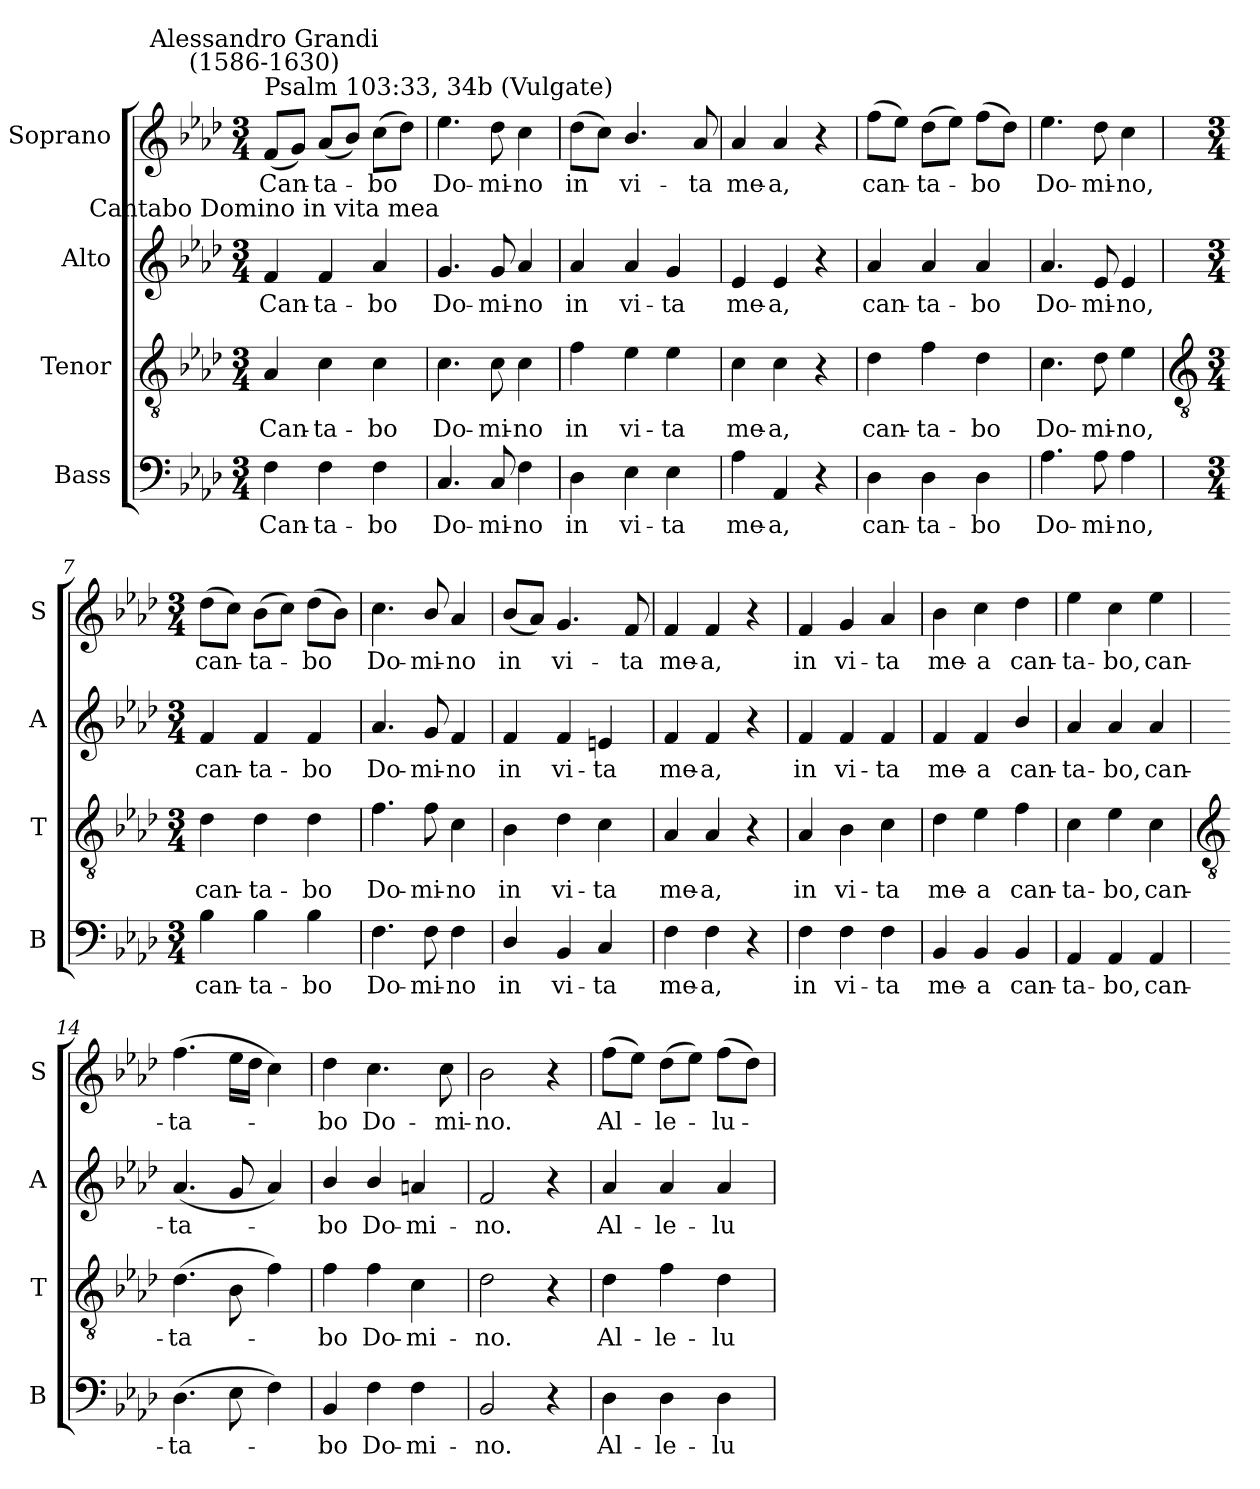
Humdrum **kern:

**kern	**text	**kern	**text	**kern	**text	**kern	**text
*part4	*part4	*part3	*part3	*part2	*part2	*part1	*part1
*staff4	*staff4	*staff3	*staff3	*staff2	*staff2	*staff1	*staff1
*I"Bass	*	*I"Tenor	*	*I"Alto	*	*I"Soprano	*
*I'B	*	*I'T	*	*I'A	*	*I'S	*
*clefF4	*	*clefGv2	*	*clefG2	*	*clefG2	*
*k[b-e-a-d-]	*	*k[b-e-a-d-]	*	*k[b-e-a-d-]	*	*k[b-e-a-d-]	*
*A-:	*	*A-:	*	*A-:	*	*A-:	*
*M3/4	*	*M3/4	*	*M3/4	*	*M3/4	*
=1	=1	=1	=1	=1	=1	=1	=1
!	!	!	!	!	!	!LO:TX:a:t=Psalm 103&colon;33, 34b (Vulgate)	!
!	!	!	!	!	!	!LO:TX:a:cj:t=Alessandro Grandi\n(1586-1630)	!
!	!	!	!	!LO:TX:a:cj:t=Cantabo Domino in vita mea	!	!	!
!	!LO:LY:b	!	!LO:LY:b	!	!LO:LY:b	!	!LO:LY:b
4F	Can-	4A-	Can-	4f	Can-	(<8fL	Can-
.	.	.	.	.	.	8gJ)	.
!	!LO:LY:b	!	!LO:LY:b	!	!LO:LY:b	!	!LO:LY:b
4F	-ta-	4c	-ta-	4f	-ta-	(<8a-L	ta-
.	.	.	.	.	.	8b-J)	.
!	!LO:LY:b	!	!LO:LY:b	!	!LO:LY:b	!	!LO:LY:b
4F	-bo	4c	-bo	4a-	-bo	(>8ccL	bo
.	.	.	.	.	.	8dd-J)	.
=2	=2	=2	=2	=2	=2	=2	=2
!	!LO:LY:b	!	!LO:LY:b	!	!LO:LY:b	!	!LO:LY:b
4.C	Do-	4.c	Do-	4.g	Do-	4.ee-	Do-
!	!LO:LY:b	!	!LO:LY:b	!	!LO:LY:b	!	!LO:LY:b
8C	-mi-	8c	-mi-	8g	-mi-	8dd-	-mi-
!	!LO:LY:b	!	!LO:LY:b	!	!LO:LY:b	!	!LO:LY:b
4F	-no	4c	-no	4a-	-no	4cc	-no
=3	=3	=3	=3	=3	=3	=3	=3
!	!LO:LY:b	!	!LO:LY:b	!	!LO:LY:b	!	!LO:LY:b
4D-	in	4f	in	4a-	in	(>8dd-L	in
.	.	.	.	.	.	8ccJ)	.
!	!LO:LY:b	!	!LO:LY:b	!	!LO:LY:b	!	!LO:LY:b
4E-	vi-	4e-	vi-	4a-	vi-	4.b-/	vi-
!	!LO:LY:b	!	!LO:LY:b	!	!LO:LY:b	!	!
4E-	-ta	4e-	-ta	4g	-ta	.	.
!	!	!	!	!	!	!	!LO:LY:b
.	.	.	.	.	.	8a-	-ta
=4	=4	=4	=4	=4	=4	=4	=4
!	!LO:LY:b	!	!LO:LY:b	!	!LO:LY:b	!	!LO:LY:b
4A-	me-	4c	me-	4e-	me-	4a-	me-
!	!LO:LY:b	!	!LO:LY:b	!	!LO:LY:b	!	!LO:LY:b
4AA-	-a,	4c	-a,	4e-	-a,	4a-	-a,
4r	.	4r	.	4r	.	4r	.
=5	=5	=5	=5	=5	=5	=5	=5
!	!LO:LY:b	!	!LO:LY:b	!	!LO:LY:b	!	!LO:LY:b
4D-	can-	4d-	can-	4a-	can-	(>8ffL	can-
.	.	.	.	.	.	8ee-J)	.
!	!LO:LY:b	!	!LO:LY:b	!	!LO:LY:b	!	!LO:LY:b
4D-	-ta-	4f	-ta-	4a-	-ta-	(>8dd-L	ta-
.	.	.	.	.	.	8ee-J)	.
!	!LO:LY:b	!	!LO:LY:b	!	!LO:LY:b	!	!LO:LY:b
4D-	-bo	4d-	-bo	4a-	-bo	(>8ffL	bo
.	.	.	.	.	.	8dd-J)	.
=6	=6	=6	=6	=6	=6	=6	=6
!	!LO:LY:b	!	!LO:LY:b	!	!LO:LY:b	!	!LO:LY:b
4.A-	Do-	4.c	Do-	4.a-	Do-	4.ee-	Do-
!	!LO:LY:b	!	!LO:LY:b	!	!LO:LY:b	!	!LO:LY:b
8A-	-mi-	8d-	-mi-	8e-	-mi-	8dd-	-mi-
!	!LO:LY:b	!	!LO:LY:b	!	!LO:LY:b	!	!LO:LY:b
4A-	-no,	4e-	-no,	4e-	-no,	4cc	-no,
!!LO:LB:g=z
=7	=7	=7	=7	=7	=7	=7	=7
*	*	*clefGv2	*	*	*	*	*
*M3/4	*	*M3/4	*	*M3/4	*	*M3/4	*
!	!LO:LY:b	!	!LO:LY:b	!	!LO:LY:b	!	!LO:LY:b
4B-	can-	4d-	can-	4f	can-	(>8dd-L	can-
.	.	.	.	.	.	8ccJ)	.
!	!LO:LY:b	!	!LO:LY:b	!	!LO:LY:b	!	!LO:LY:b
4B-	-ta-	4d-	-ta-	4f	-ta-	(>8b-L	ta-
.	.	.	.	.	.	8ccJ)	.
!	!LO:LY:b	!	!LO:LY:b	!	!LO:LY:b	!	!LO:LY:b
4B-	-bo	4d-	-bo	4f	-bo	(>8dd-L	bo
.	.	.	.	.	.	8b-J)	.
=8	=8	=8	=8	=8	=8	=8	=8
!	!LO:LY:b	!	!LO:LY:b	!	!LO:LY:b	!	!LO:LY:b
4.F	Do-	4.f	Do-	4.a-	Do-	4.cc	Do-
!	!LO:LY:b	!	!LO:LY:b	!	!LO:LY:b	!	!LO:LY:b
8F	-mi-	8f	-mi-	8g	-mi-	8b-/	-mi-
!	!LO:LY:b	!	!LO:LY:b	!	!LO:LY:b	!	!LO:LY:b
4F	-no	4c	-no	4f	-no	4a-	-no
=9	=9	=9	=9	=9	=9	=9	=9
!	!LO:LY:b	!	!LO:LY:b	!	!LO:LY:b	!	!LO:LY:b
4D-/	in	4B-	in	4f	in	(<8b-L	in
.	.	.	.	.	.	8a-J)	.
!	!LO:LY:b	!	!LO:LY:b	!	!LO:LY:b	!	!LO:LY:b
4BB-	vi-	4d-	vi-	4f	vi-	4.g	vi-
!	!LO:LY:b	!	!LO:LY:b	!	!LO:LY:b	!	!
4C	-ta	4c	-ta	4en	-ta	.	.
!	!	!	!	!	!	!	!LO:LY:b
.	.	.	.	.	.	8f	-ta
=10	=10	=10	=10	=10	=10	=10	=10
!	!LO:LY:b	!	!LO:LY:b	!	!LO:LY:b	!	!LO:LY:b
4F	me-	4A-	me-	4f	me-	4f	me-
!	!LO:LY:b	!	!LO:LY:b	!	!LO:LY:b	!	!LO:LY:b
4F	-a,	4A-	-a,	4f	-a,	4f	-a,
4r	.	4r	.	4r	.	4r	.
=11	=11	=11	=11	=11	=11	=11	=11
!	!LO:LY:b	!	!LO:LY:b	!	!LO:LY:b	!	!LO:LY:b
4F	in	4A-	in	4f	in	4f	in
!	!LO:LY:b	!	!LO:LY:b	!	!LO:LY:b	!	!LO:LY:b
4F	vi-	4B-	vi-	4f	vi-	4g	vi-
!	!LO:LY:b	!	!LO:LY:b	!	!LO:LY:b	!	!LO:LY:b
4F	-ta	4c	-ta	4f	-ta	4a-	-ta
=12	=12	=12	=12	=12	=12	=12	=12
!	!LO:LY:b	!	!LO:LY:b	!	!LO:LY:b	!	!LO:LY:b
4BB-	me-	4d-	me-	4f	me-	4b-	me-
!	!LO:LY:b	!	!LO:LY:b	!	!LO:LY:b	!	!LO:LY:b
4BB-	-a	4e-	-a	4f	-a	4cc	-a
!	!LO:LY:b	!	!LO:LY:b	!	!LO:LY:b	!	!LO:LY:b
4BB-	can-	4f	can-	4b-/	can-	4dd-	can-
=13	=13	=13	=13	=13	=13	=13	=13
!	!LO:LY:b	!	!LO:LY:b	!	!LO:LY:b	!	!LO:LY:b
4AA-	-ta-	4c	-ta-	4a-	-ta-	4ee-	-ta-
!	!LO:LY:b	!	!LO:LY:b	!	!LO:LY:b	!	!LO:LY:b
4AA-	-bo,	4e-	-bo,	4a-	-bo,	4cc	-bo,
!	!LO:LY:b	!	!LO:LY:b	!	!LO:LY:b	!	!LO:LY:b
4AA-	can-	4c	can-	4a-	can-	4ee-	can-
!!LO:LB:g=z
=14	=14	=14	=14	=14	=14	=14	=14
*	*	*clefGv2	*	*	*	*	*
!	!LO:LY:b	!	!LO:LY:b	!	!LO:LY:b	!	!LO:LY:b
(>4.D-	-ta-	(>4.d-	-ta-	(<4.a-	-ta-	(>4.ff	-ta-
8E-	.	8B-	.	8g	.	16ee-LL	.
.	.	.	.	.	.	16dd-JJ	.
4F)	.	4f)	.	4a-)	.	4cc)	.
=15	=15	=15	=15	=15	=15	=15	=15
!	!LO:LY:b	!	!LO:LY:b	!	!LO:LY:b	!	!LO:LY:b
4BB-	bo	4f	bo	4b-/	bo	4dd-	bo
!	!LO:LY:b	!	!LO:LY:b	!	!LO:LY:b	!	!LO:LY:b
4F	Do-	4f	Do-	4b-/	Do-	4.cc	Do-
!	!LO:LY:b	!	!LO:LY:b	!	!LO:LY:b	!	!
4F	-mi-	4c	-mi-	4an	-mi-	.	.
!	!	!	!	!	!	!	!LO:LY:b
.	.	.	.	.	.	8cc	-mi-
=16	=16	=16	=16	=16	=16	=16	=16
!	!LO:LY:b	!	!LO:LY:b	!	!LO:LY:b	!	!LO:LY:b
2BB-	-no.	2d-	-no.	2f	-no.	2b-	-no.
4r	.	4r	.	4r	.	4r	.
=17	=17	=17	=17	=17	=17	=17	=17
!	!LO:LY:b	!	!LO:LY:b	!	!LO:LY:b	!	!LO:LY:b
4D-	Al-	4d-	Al-	4a-	Al-	(>8ffL	Al-
.	.	.	.	.	.	8ee-J)	.
!	!LO:LY:b	!	!LO:LY:b	!	!LO:LY:b	!	!LO:LY:b
4D-	-le-	4f	-le-	4a-	-le-	(>8dd-L	le-
.	.	.	.	.	.	8ee-J)	.
!	!LO:LY:b	!	!LO:LY:b	!	!LO:LY:b	!	!LO:LY:b
4D-	-lu-	4d-	-lu-	4a-	-lu-	(>8ffL	lu-
.	.	.	.	.	.	8dd-J)	.
=	=	=	=	=	=	=	=
*-	*-	*-	*-	*-	*-	*-	*-
